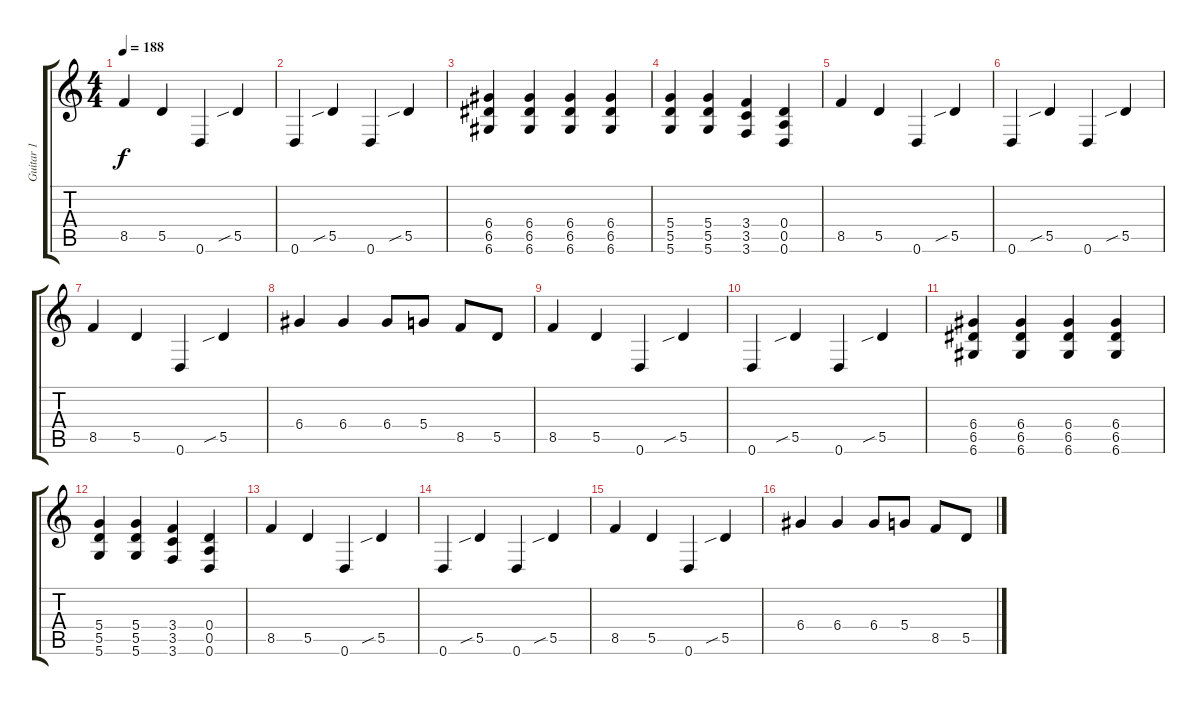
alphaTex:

\track ("Guitar 1" "Guitar 1") {instrument distortionguitar}
\staff {score tabs}
\tuning (E4 B3 G3 D3 A2 D2) {hide}
\ts (4 4)
\tempo 188
\clef g2
\ks c
8.5.4{dy f} 5.5.4 0.6.4 5.5{sib}.4 |
0.6.4 5.5{sib}.4 0.6.4 5.5{sib}.4 |
(6.4 6.5 6.6).4 (6.4 6.5 6.6).4 (6.4 6.5 6.6).4 (6.4 6.5 6.6).4 |
(5.4 5.5 5.6).4 (5.4 5.5 5.6).4 (3.4 3.5 3.6).4 (0.4 0.5 0.6).4 |
8.5.4 5.5.4 0.6.4 5.5{sib}.4 |
0.6.4 5.5{sib}.4 0.6.4 5.5{sib}.4 |
8.5.4 5.5.4 0.6.4 5.5{sib}.4 |
6.4.4 6.4.4 6.4.8 5.4.8 8.5.8 5.5.8 |
8.5.4 5.5.4 0.6.4 5.5{sib}.4 |
0.6.4 5.5{sib}.4 0.6.4 5.5{sib}.4 |
(6.4 6.5 6.6).4 (6.4 6.5 6.6).4 (6.4 6.5 6.6).4 (6.4 6.5 6.6).4 |
(5.4 5.5 5.6).4 (5.4 5.5 5.6).4 (3.4 3.5 3.6).4 (0.4 0.5 0.6).4 |
8.5.4 5.5.4 0.6.4 5.5{sib}.4 |
0.6.4 5.5{sib}.4 0.6.4 5.5{sib}.4 |
8.5.4 5.5.4 0.6.4 5.5{sib}.4 |
6.4.4 6.4.4 6.4.8 5.4.8 8.5.8 5.5.8
